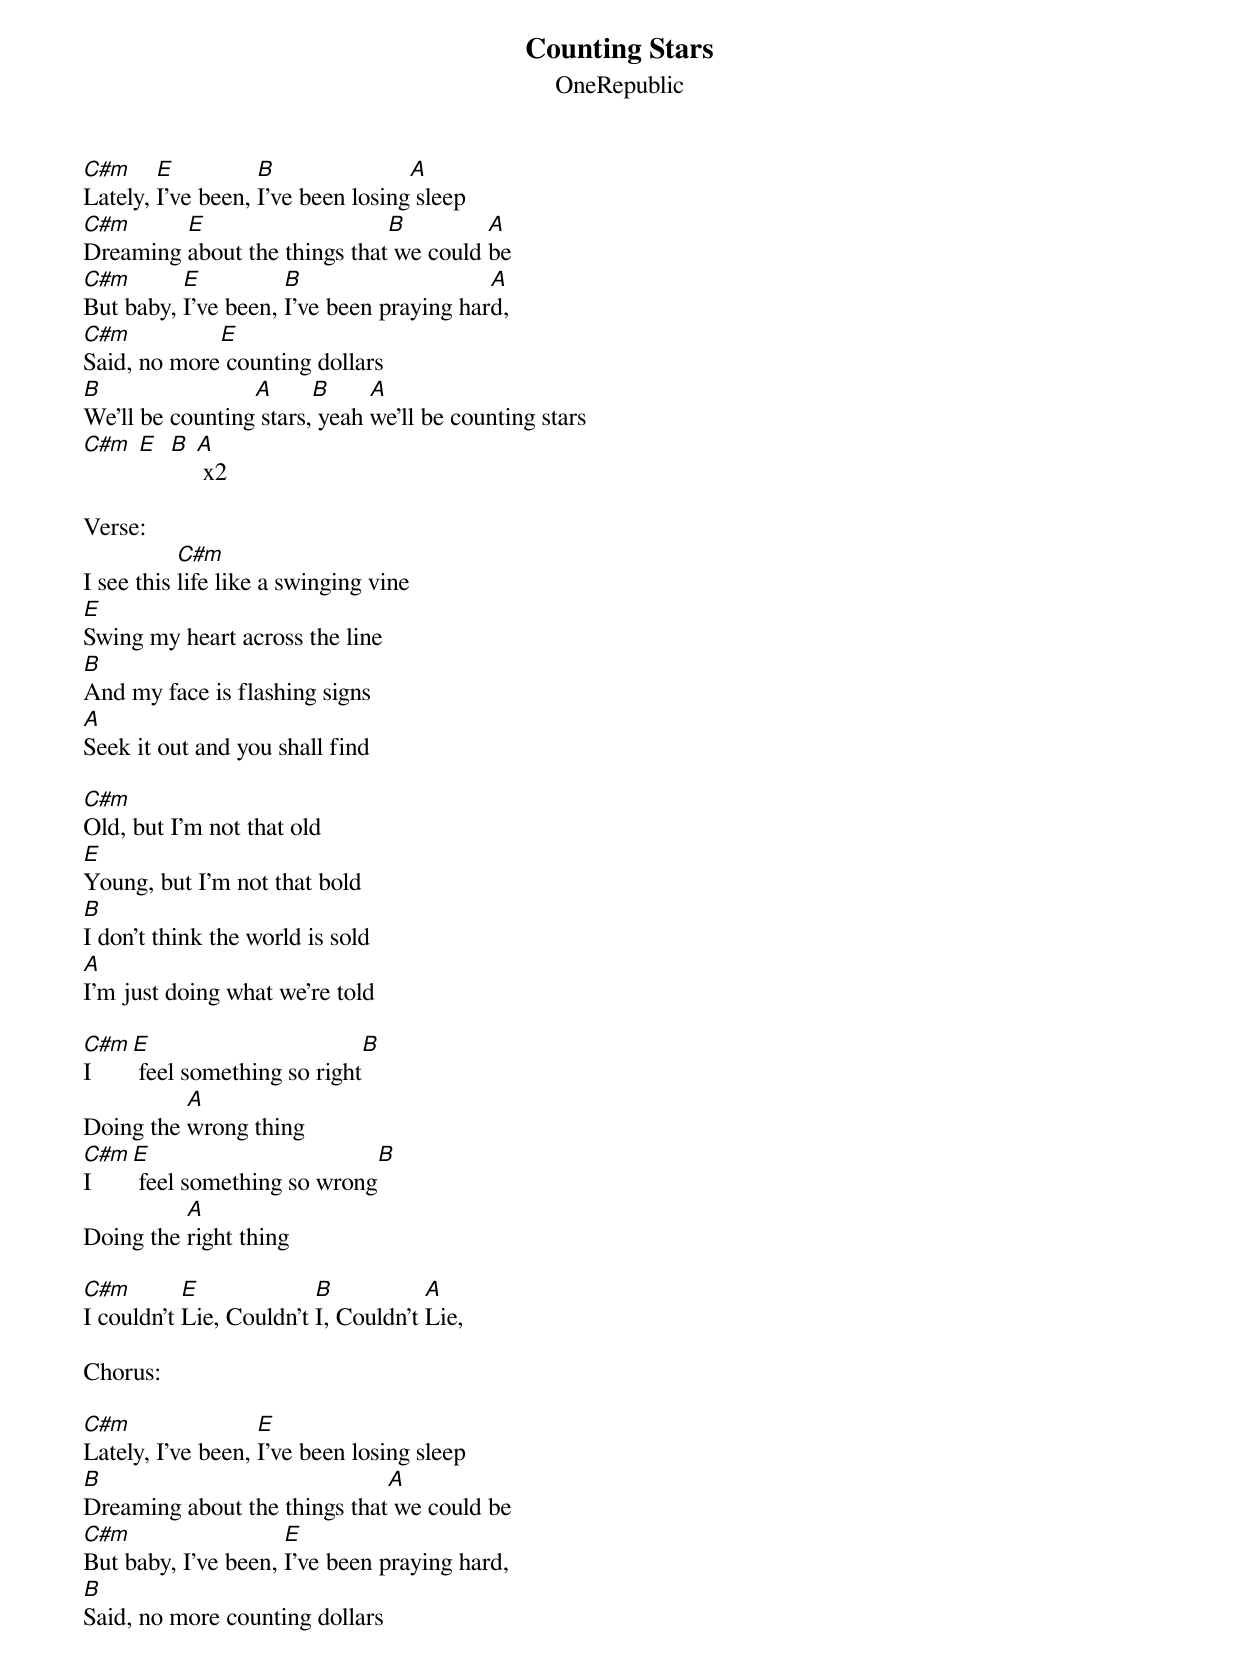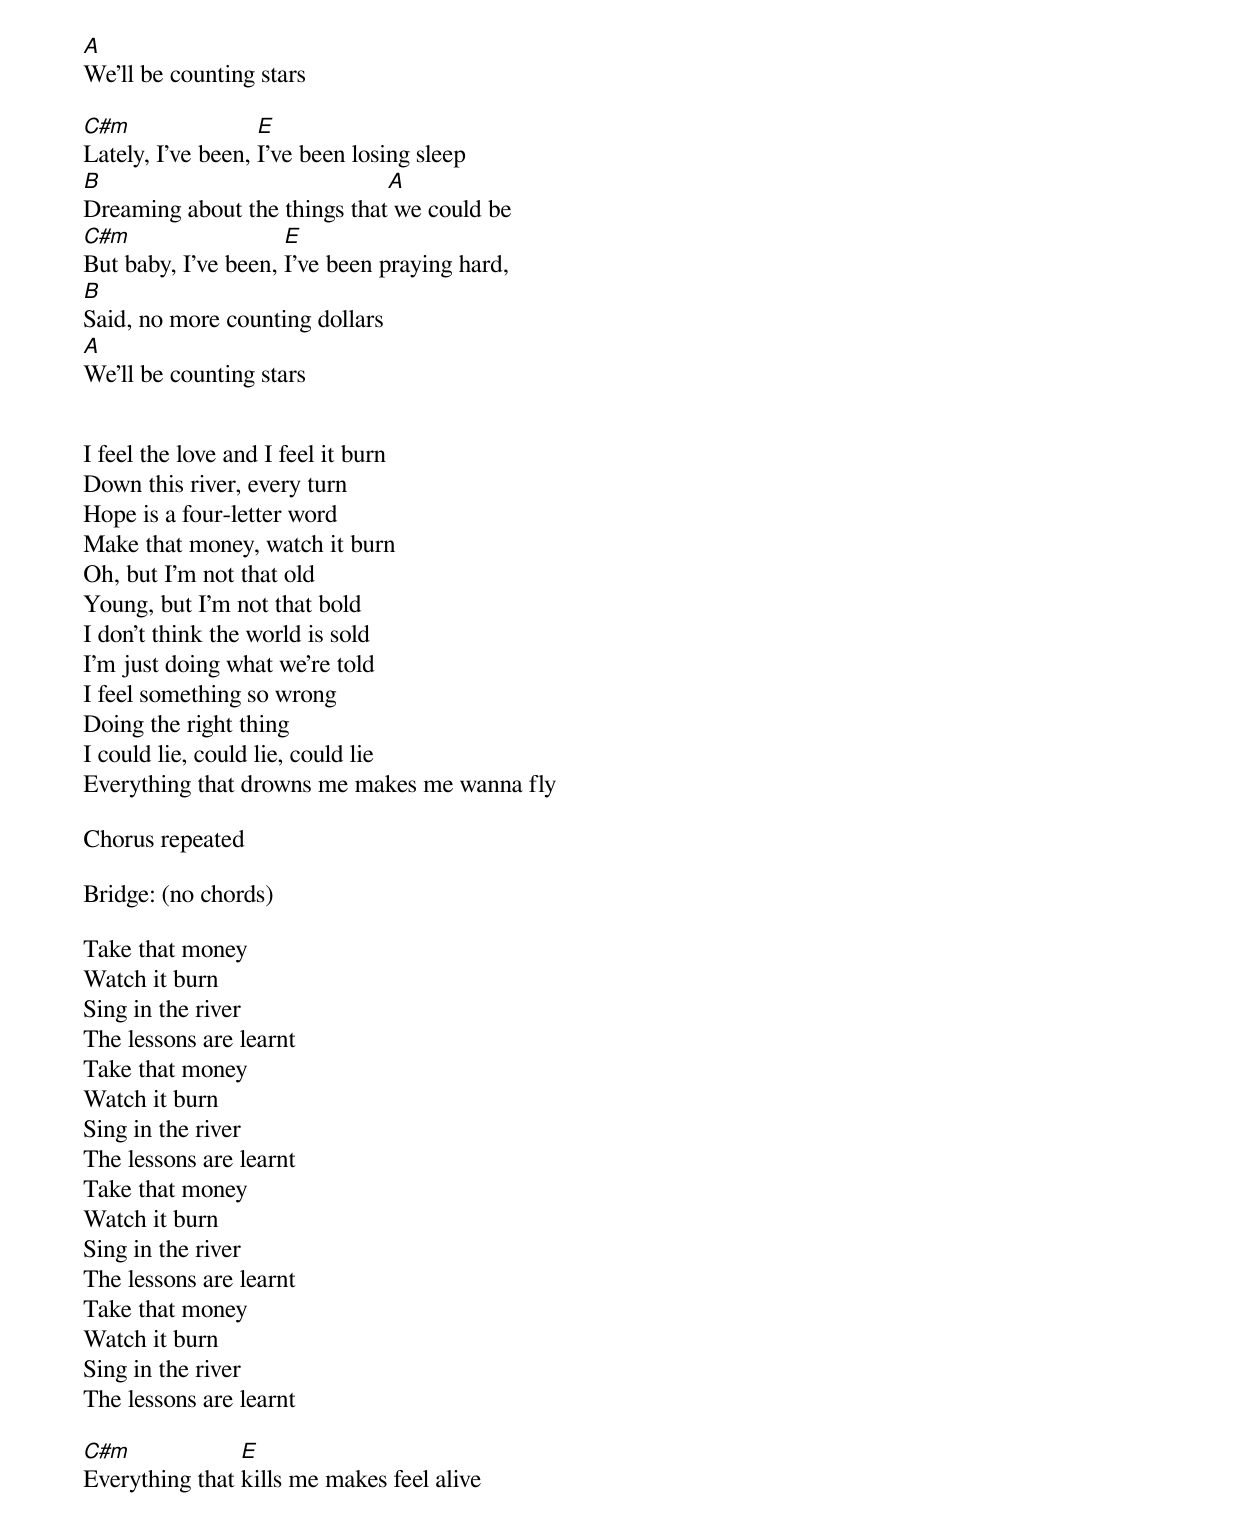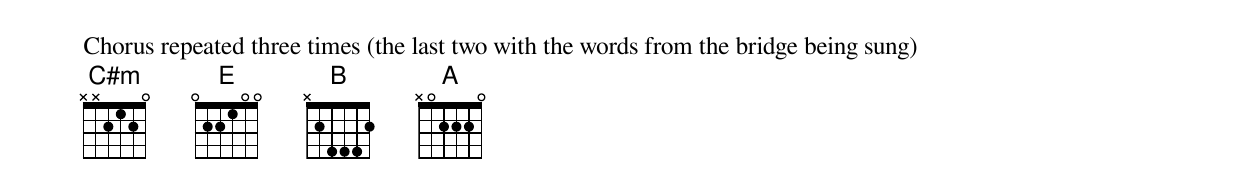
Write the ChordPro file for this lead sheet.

{t: Counting Stars}
{st: OneRepublic}
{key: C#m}
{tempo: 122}


[C#m]Lately, [E]I've been, [B]I've been losing[A] sleep
[C#m]Dreaming [E]about the things that[B] we could [A]be
[C#m]But baby, [E]I've been, [B]I've been praying har[A]d,
[C#m]Said, no more[E] counting dollars
[B]We'll be counting[A] stars,[B] yeah [A]we'll be counting stars
[C#m] [E]  [B] [A] x2

Verse:
I see this [C#m]life like a swinging vine
[E]Swing my heart across the line
[B]And my face is flashing signs
[A]Seek it out and you shall find

[C#m]Old, but I'm not that old
[E]Young, but I'm not that bold
[B]I don't think the world is sold
[A]I'm just doing what we're told

[C#m]I [E] feel something so right[B]
Doing the [A]wrong thing
[C#m]I [E] feel something so wrong[B]
Doing the [A]right thing

[C#m]I couldn't [E]Lie, Couldn't [B]I, Couldn't [A]Lie,

Chorus:

[C#m]Lately, I've been, [E]I've been losing sleep
[B]Dreaming about the things that[A] we could be
[C#m]But baby, I've been, [E]I've been praying hard,
[B]Said, no more counting dollars
[A]We'll be counting stars

[C#m]Lately, I've been, [E]I've been losing sleep
[B]Dreaming about the things that[A] we could be
[C#m]But baby, I've been, [E]I've been praying hard,
[B]Said, no more counting dollars
[A]We'll be counting stars


I feel the love and I feel it burn
Down this river, every turn
Hope is a four-letter word
Make that money, watch it burn
Oh, but I'm not that old
Young, but I'm not that bold
I don't think the world is sold
I'm just doing what we're told
I feel something so wrong
Doing the right thing
I could lie, could lie, could lie
Everything that drowns me makes me wanna fly

Chorus repeated

Bridge: (no chords)

Take that money
Watch it burn
Sing in the river
The lessons are learnt
Take that money
Watch it burn
Sing in the river
The lessons are learnt
Take that money
Watch it burn
Sing in the river
The lessons are learnt
Take that money
Watch it burn
Sing in the river
The lessons are learnt

[C#m]Everything that [E]kills me makes feel alive

Chorus repeated three times (the last two with the words from the bridge being sung)
